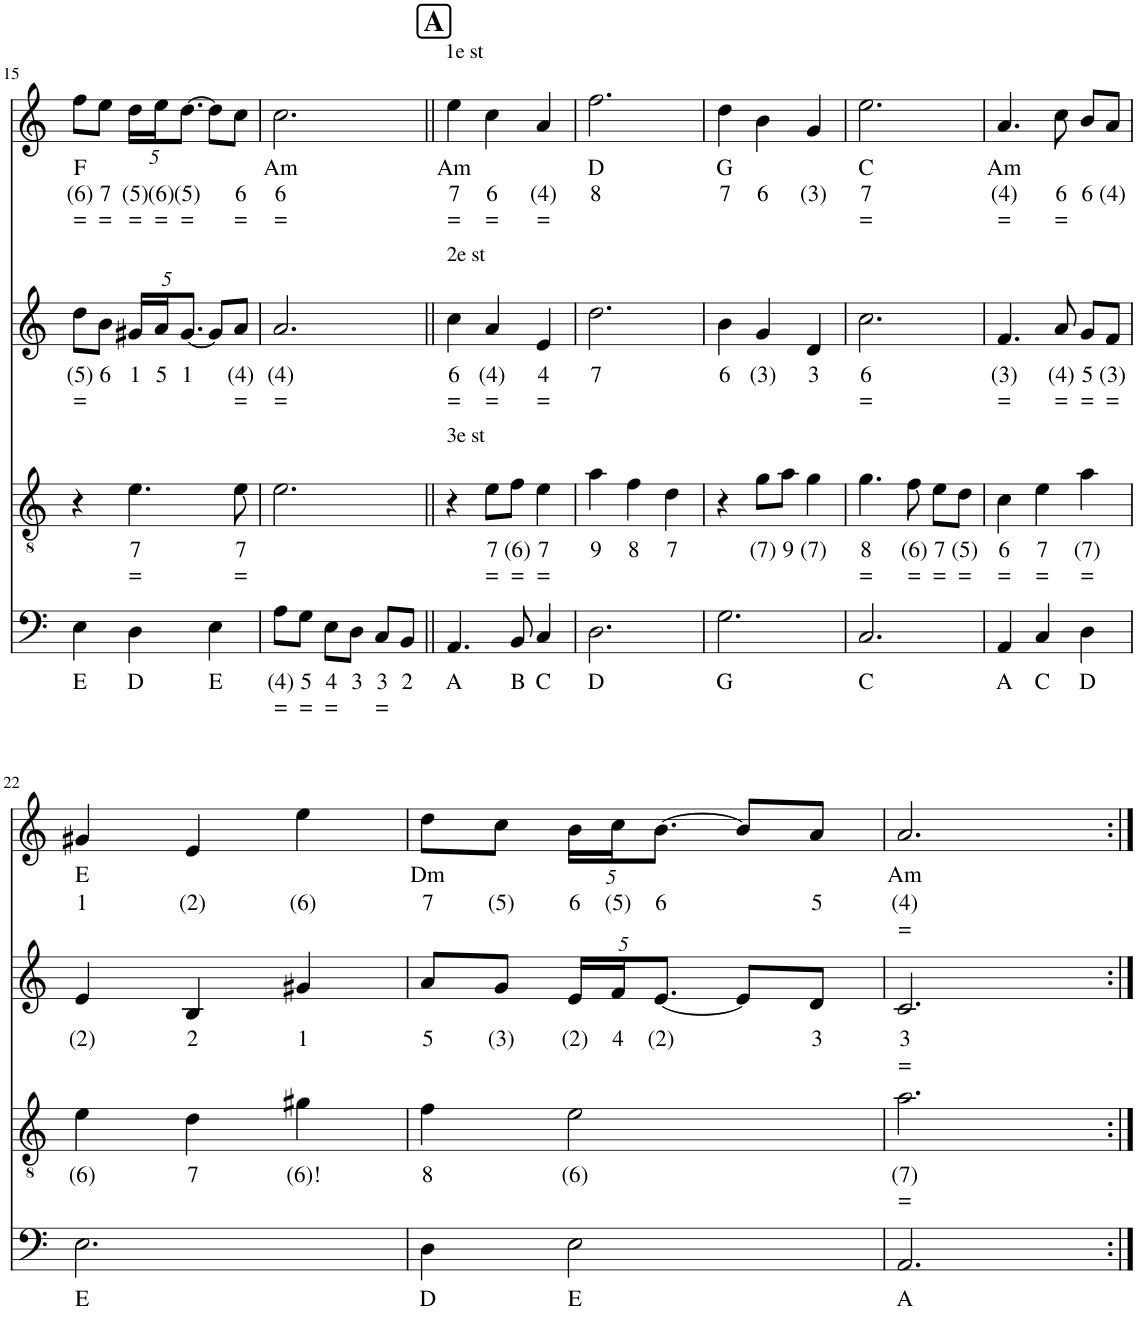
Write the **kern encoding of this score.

**kern	**text	**text	**kern	**text	**text	**kern	**text	**text	**kern	**text	**text	**text
*part4	*part4	*part4	*part3	*part3	*part3	*part2	*part2	*part2	*part1	*part1	*part1	*part1
*staff4	*staff4	*staff4	*staff3	*staff3	*staff3	*staff2	*staff2	*staff2	*staff1	*staff1	*staff1	*staff1
*I"Fagot, Bassoon	*	*	*I"Bas-hobo, Oboe	*	*	*I"Hobo, Flute 2	*	*	*I"Bandoneon, Flute 1	*	*	*
!!LO:PB:g=z
*clefF4	*	*	*clefGv2	*	*	*clefG2	*	*	*clefG2	*	*	*
*k[]	*	*	*k[]	*	*	*k[]	*	*	*k[]	*	*	*
*M3/4	*	*	*M3/4	*	*	*M3/4	*	*	*M3/4	*	*	*
=15	=15	=15	=15	=15	=15	=15	=15	=15	=15	=15	=15	=15
!	!LO:LY:b	!	!	!	!	!	!LO:LY:b	!LO:LY:b	!	!LO:LY:b	!LO:LY:b	!LO:LY:b
4E\	E	.	4r	.	.	8dd\L	(5)	=	8ff\L	F	(6)	=
!	!	!	!	!	!	!	!LO:LY:b	!	!	!	!LO:LY:b	!LO:LY:b
.	.	.	.	.	.	8b\J	6	.	8ee\J	.	7	=
!	!LO:LY:b	!	!	!LO:LY:b	!LO:LY:b	!	!	!	!	!	!	!
*	*	*	*	*	*	*Xbrackettup	*	*	*	*	*	*
!	!	!	!	!	!	!	!LO:LY:b	!	!	!	!	!
*	*	*	*	*	*	*	*	*	*Xbrackettup	*	*	*
!	!	!	!	!	!	!	!	!	!	!	!LO:LY:b	!LO:LY:b
4D\	D	.	4.e\	7	=	20g#X/LL	1	.	20dd\LL	.	(5)	=
!	!	!	!	!	!	!	!LO:LY:b	!	!	!	!LO:LY:b	!LO:LY:b
.	.	.	.	.	.	20a/J	5	.	20ee\J	.	(6)	=
!	!	!	!	!	!	!	!LO:LY:b	!	!	!	!LO:LY:b	!LO:LY:b
.	.	.	.	.	.	[10.g#/J	1	.	[10.dd\J	.	(5)	=
!	!LO:LY:b	!	!	!	!	!	!	!	!	!	!	!
4E\	E	.	.	.	.	8g#/L]	.	.	8dd\L]	.	.	.
!	!	!	!	!LO:LY:b	!LO:LY:b	!	!LO:LY:b	!LO:LY:b	!	!	!LO:LY:b	!LO:LY:b
.	.	.	8e\	7	=	8a/J	(4)	=	8cc\J	.	6	=
=16	=16	=16	=16	=16	=16	=16	=16	=16	=16	=16	=16	=16
!	!LO:LY:b	!LO:LY:b	!	!	!	!	!LO:LY:b	!LO:LY:b	!	!LO:LY:b	!LO:LY:b	!LO:LY:b
8A\L	(4)	=	2.e\	.	.	2.a/	(4)	=	2.cc\	Am	6	=
!	!LO:LY:b	!LO:LY:b	!	!	!	!	!	!	!	!	!	!
8G\J	5	=	.	.	.	.	.	.	.	.	.	.
!	!LO:LY:b	!LO:LY:b	!	!	!	!	!	!	!	!	!	!
8E\L	4	=	.	.	.	.	.	.	.	.	.	.
!	!LO:LY:b	!	!	!	!	!	!	!	!	!	!	!
8D\J	3	.	.	.	.	.	.	.	.	.	.	.
!	!LO:LY:b	!LO:LY:b	!	!	!	!	!	!	!	!	!	!
8C/L	3	=	.	.	.	.	.	.	.	.	.	.
!	!LO:LY:b	!	!	!	!	!	!	!	!	!	!	!
8BB/J	2	.	.	.	.	.	.	.	.	.	.	.
!!LO:REH:place=s1:a:B:cj:fs=14:t=A
=17||	=17||	=17||	=17||	=17||	=17||	=17||	=17||	=17||	=17||	=17||	=17||	=17||
!	!	!	!	!	!	!	!	!	!LO:TX:a:t=1e st	!	!	!
!	!	!	!	!	!	!LO:TX:a:t=2e st	!	!	!	!	!	!
!	!	!	!LO:TX:a:t=3e st	!	!	!	!	!	!	!	!	!
!	!LO:LY:b	!	!	!	!	!	!LO:LY:b	!LO:LY:b	!	!LO:LY:b	!LO:LY:b	!LO:LY:b
4.AA/	A	.	4r	.	.	4cc\	6	=	4ee\	Am	7	=
!	!	!	!	!LO:LY:b	!LO:LY:b	!	!LO:LY:b	!LO:LY:b	!	!	!LO:LY:b	!LO:LY:b
.	.	.	8e\L	7	=	4a/	(4)	=	4cc\	.	6	=
!	!LO:LY:b	!	!	!LO:LY:b	!LO:LY:b	!	!	!	!	!	!	!
8BB/	B	.	8f\J	(6)	=	.	.	.	.	.	.	.
!	!LO:LY:b	!	!	!LO:LY:b	!LO:LY:b	!	!LO:LY:b	!LO:LY:b	!	!	!LO:LY:b	!LO:LY:b
4C/	C	.	4e\	7	=	4e/	4	=	4a/	.	(4)	=
=18	=18	=18	=18	=18	=18	=18	=18	=18	=18	=18	=18	=18
!	!LO:LY:b	!	!	!LO:LY:b	!	!	!LO:LY:b	!	!	!LO:LY:b	!LO:LY:b	!
2.D\	D	.	4a\	9	.	2.dd\	7	.	2.ff\	D	8	.
!	!	!	!	!LO:LY:b	!	!	!	!	!	!	!	!
.	.	.	4f\	8	.	.	.	.	.	.	.	.
!	!	!	!	!LO:LY:b	!	!	!	!	!	!	!	!
.	.	.	4d\	7	.	.	.	.	.	.	.	.
=19	=19	=19	=19	=19	=19	=19	=19	=19	=19	=19	=19	=19
!	!LO:LY:b	!	!	!	!	!	!LO:LY:b	!	!	!LO:LY:b	!LO:LY:b	!
2.G\	G	.	4r	.	.	4b\	6	.	4dd\	G	7	.
!	!	!	!	!LO:LY:b	!	!	!LO:LY:b	!	!	!	!LO:LY:b	!
.	.	.	8g\L	(7)	.	4g/	(3)	.	4b\	.	6	.
!	!	!	!	!LO:LY:b	!	!	!	!	!	!	!	!
.	.	.	8a\J	9	.	.	.	.	.	.	.	.
!	!	!	!	!LO:LY:b	!	!	!LO:LY:b	!	!	!	!LO:LY:b	!
.	.	.	4g\	(7)	.	4d/	3	.	4g/	.	(3)	.
=20	=20	=20	=20	=20	=20	=20	=20	=20	=20	=20	=20	=20
!	!LO:LY:b	!	!	!LO:LY:b	!LO:LY:b	!	!LO:LY:b	!LO:LY:b	!	!LO:LY:b	!LO:LY:b	!LO:LY:b
2.C/	C	.	4.g\	8	=	2.cc\	6	=	2.ee\	C	7	=
!	!	!	!	!LO:LY:b	!LO:LY:b	!	!	!	!	!	!	!
.	.	.	8f\	(6)	=	.	.	.	.	.	.	.
!	!	!	!	!LO:LY:b	!LO:LY:b	!	!	!	!	!	!	!
.	.	.	8e\L	7	=	.	.	.	.	.	.	.
!	!	!	!	!LO:LY:b	!LO:LY:b	!	!	!	!	!	!	!
.	.	.	8d\J	(5)	=	.	.	.	.	.	.	.
=21	=21	=21	=21	=21	=21	=21	=21	=21	=21	=21	=21	=21
!	!LO:LY:b	!	!	!LO:LY:b	!LO:LY:b	!	!LO:LY:b	!LO:LY:b	!	!LO:LY:b	!LO:LY:b	!LO:LY:b
4AA/	A	.	4c\	6	=	4.f/	(3)	=	4.a/	Am	(4)	=
!	!LO:LY:b	!	!	!LO:LY:b	!LO:LY:b	!	!	!	!	!	!	!
4C/	C	.	4e\	7	=	.	.	.	.	.	.	.
!	!	!	!	!	!	!	!LO:LY:b	!LO:LY:b	!	!	!LO:LY:b	!LO:LY:b
.	.	.	.	.	.	8a/	(4)	=	8cc\	.	6	=
!	!LO:LY:b	!	!	!LO:LY:b	!LO:LY:b	!	!LO:LY:b	!LO:LY:b	!	!	!LO:LY:b	!
4D\	D	.	4a\	(7)	=	8g/L	5	=	8b/L	.	6	.
!	!	!	!	!	!	!	!LO:LY:b	!LO:LY:b	!	!	!LO:LY:b	!
.	.	.	.	.	.	8f/J	(3)	=	8a/J	.	(4)	.
!!LO:LB:g=z
=22	=22	=22	=22	=22	=22	=22	=22	=22	=22	=22	=22	=22
!	!LO:LY:b	!	!	!LO:LY:b	!	!	!LO:LY:b	!	!	!LO:LY:b	!LO:LY:b	!
2.E\	E	.	4e\	(6)	.	4e/	(2)	.	4g#X/	E	1	.
!	!	!	!	!LO:LY:b	!	!	!LO:LY:b	!	!	!	!LO:LY:b	!
.	.	.	4d\	7	.	4B/	2	.	4e/	.	(2)	.
!	!	!	!	!LO:LY:b	!	!	!LO:LY:b	!	!	!	!LO:LY:b	!
.	.	.	4g#X\	(6)!	.	4g#X/	1	.	4ee\	.	(6)	.
=23	=23	=23	=23	=23	=23	=23	=23	=23	=23	=23	=23	=23
!	!LO:LY:b	!	!	!LO:LY:b	!	!	!LO:LY:b	!	!	!LO:LY:b	!LO:LY:b	!
4D\	D	.	4f\	8	.	8a/L	5	.	8dd\L	Dm	7	.
!	!	!	!	!	!	!	!LO:LY:b	!	!	!	!LO:LY:b	!
.	.	.	.	.	.	8g/J	(3)	.	8cc\J	.	(5)	.
!	!LO:LY:b	!	!	!LO:LY:b	!	!	!LO:LY:b	!	!	!	!LO:LY:b	!
2E\	E	.	2e\	(6)	.	20e/LL	(2)	.	20b\LL	.	6	.
!	!	!	!	!	!	!	!LO:LY:b	!	!	!	!LO:LY:b	!
.	.	.	.	.	.	20f/J	4	.	20cc\J	.	(5)	.
!	!	!	!	!	!	!	!LO:LY:b	!	!	!	!LO:LY:b	!
.	.	.	.	.	.	[10.e/J	(2)	.	[10.b\J	.	6	.
.	.	.	.	.	.	8e/L]	.	.	8b/L]	.	.	.
!	!	!	!	!	!	!	!LO:LY:b	!	!	!	!LO:LY:b	!
.	.	.	.	.	.	8d/J	3	.	8a/J	.	5	.
=24	=24	=24	=24	=24	=24	=24	=24	=24	=24	=24	=24	=24
!	!LO:LY:b	!	!	!LO:LY:b	!LO:LY:b	!	!LO:LY:b	!LO:LY:b	!	!LO:LY:b	!LO:LY:b	!LO:LY:b
2.AA/	A	.	2.a\	(7)	=	2.c/	3	=	2.a/	Am	(4)	=
=:|!	=:|!	=:|!	=:|!	=:|!	=:|!	=:|!	=:|!	=:|!	=:|!	=:|!	=:|!	=:|!
*-	*-	*-	*-	*-	*-	*-	*-	*-	*-	*-	*-	*-
